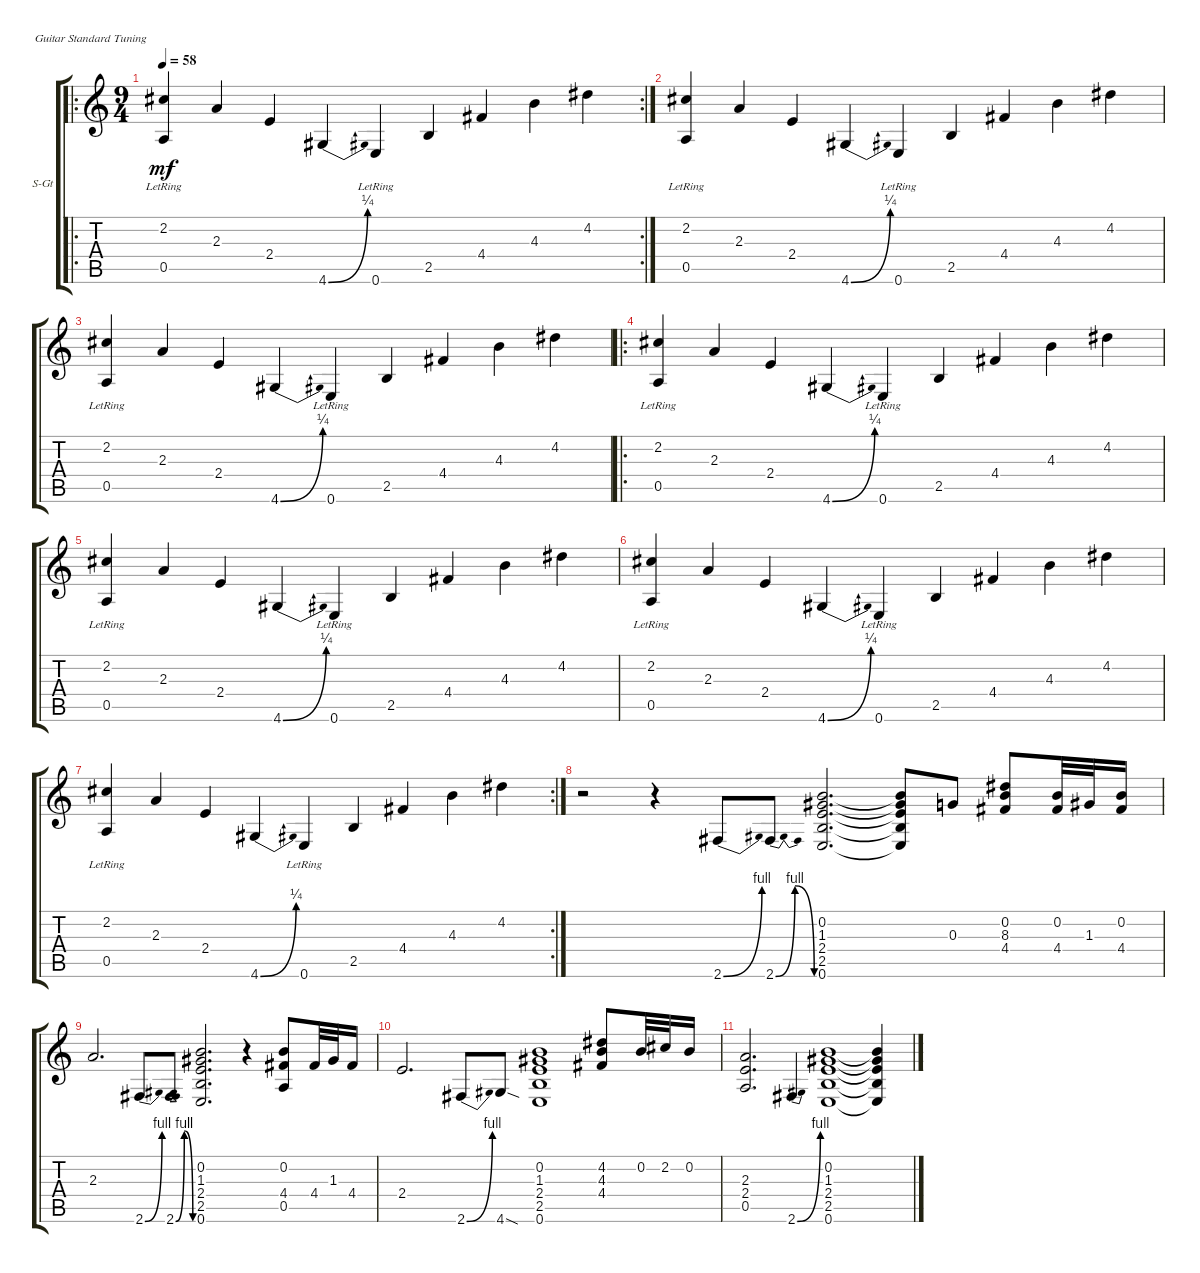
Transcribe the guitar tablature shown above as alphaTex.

\defaultSystemsLayout 4
\bracketExtendMode groupsimilarinstruments
\firstSystemTrackNameOrientation horizontal
\otherSystemsTrackNameOrientation horizontal
\track ("Steel Guitar" "S-Gt") {instrument acousticguitarsteel}
\staff {score tabs}
\tuning (E4 B3 G3 D3 A2 E2)
\ro
\rc 2
\ts (9 4)
\tempo 58
\clef g2
\scale
0.381643
\ks c
(0.5{lr} 2.2).4{dy mf} 2.3.4 2.4.4 4.6{be (bend 0 0 15.6 1)}.4 0.6{lr}.4 2.5.4 4.4.4 4.3.4 4.2.4 |
\scale
0.312821 (0.5{lr} 2.2).4 2.3.4 2.4.4 4.6{be (bend 0 0 15.6 1)}.4 0.6{lr}.4 2.5.4 4.4.4 4.3.4 4.2.4 |
\scale
0.312821 (0.5{lr} 2.2).4 2.3.4 2.4.4 4.6{be (bend 0 0 15.6 1)}.4 0.6{lr}.4 2.5.4 4.4.4 4.3.4 4.2.4 |
\ro
\scale
0.374359 (0.5{lr} 2.2).4 2.3.4 2.4.4 4.6{be (bend 0 0 15.6 1)}.4 0.6{lr}.4 2.5.4 4.4.4 4.3.4 4.2.4 |
\scale
0.322751 (0.5{lr} 2.2).4 2.3.4 2.4.4 4.6{be (bend 0 0 15.6 1)}.4 0.6{lr}.4 2.5.4 4.4.4 4.3.4 4.2.4 |
\scale
0.322751 (0.5{lr} 2.2).4 2.3.4 2.4.4 4.6{be (bend 0 0 15.6 1)}.4 0.6{lr}.4 2.5.4 4.4.4 4.3.4 4.2.4 |
\rc 2
\scale
0.354497 (0.5{lr} 2.2).4 2.3.4 2.4.4 4.6{be (bend 0 0 15.6 1)}.4 0.6{lr}.4 2.5.4 4.4.4 4.3.4 4.2.4 |
\scale
0.333333 r.2 r.4 2.6{be (bend 0 0 15 4)}.8 2.6{be (bendrelease 0 0 10.2 4 20.4 4 30 0)}.8 (0.6 2.5 2.4 1.3 0.2).2{d} (0.2{t} 1.3{t} 2.4{t} 2.5{t} 0.6{t}).8 0.3.8 (8.3 4.4 0.2).8 (0.2 4.4).32 1.3.32 (0.2 4.4).16 |
\scale
0.333333 2.3.2{d} 2.6{be (bend 0 0 15 4)}.8 2.6{be (bendrelease 0 0 10.2 4 20.4 4 30 0)}.8 (0.6 2.5 2.4 1.3 0.2).2{d} r.4 (0.2 4.4 0.5).8 4.4.32 1.3.32 4.4.16 |
\scale
0.333333 2.4.2{d} 2.6{be (bend 0 0 15 4)}.8 4.6{sod}.8 (0.6 2.5 2.4 1.3 0.2).1 (4.2 4.3 4.4).8 0.2.32 2.2.32 0.2.16 |
(0.5 2.4 2.3).2{d} 2.6{be (bend 0 0 15 4)}.4 (0.6 2.5 2.4 1.3 0.2).1 (0.2{t} 1.3{t} 2.4{t} 2.5{t} 0.6{t}).4
